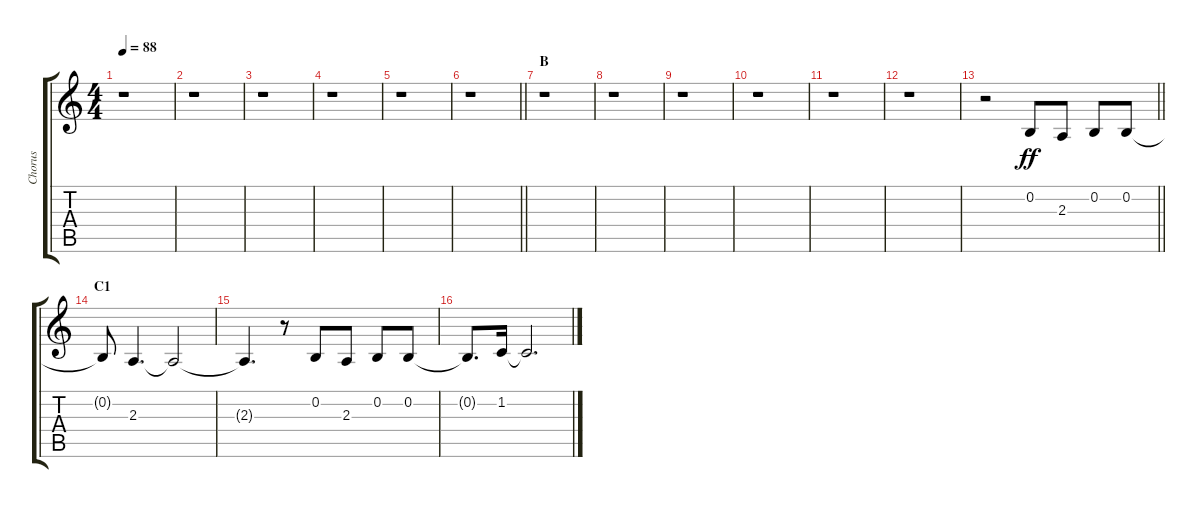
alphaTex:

\track ("Chorus" "Chorus") {instrument voiceoohs}
\staff {score tabs}
\tuning (E4 B3 G3 D3 A2 E2) {hide}
\ts (4 4)
\tempo 88
\clef g2
\ks c
r.1{dy ff} |
r.1 |
r.1 |
r.1 |
r.1 |
\barLineRight lightlight
r.1 |
\section ("" "B")
r.1 |
r.1 |
r.1 |
r.1 |
r.1 |
r.1 |
\barLineRight lightlight
r.2 0.2.8 2.3.8 0.2.8 0.2.8 |
\section ("" "C1")
0.2{t}.8 2.3.4{d} 2.3{t}.2 |
2.3{t}.4{d} r.8 0.2.8 2.3.8 0.2.8 0.2.8 |
0.2{t}.8{d} 1.2.16 1.2{t}.2{d}
